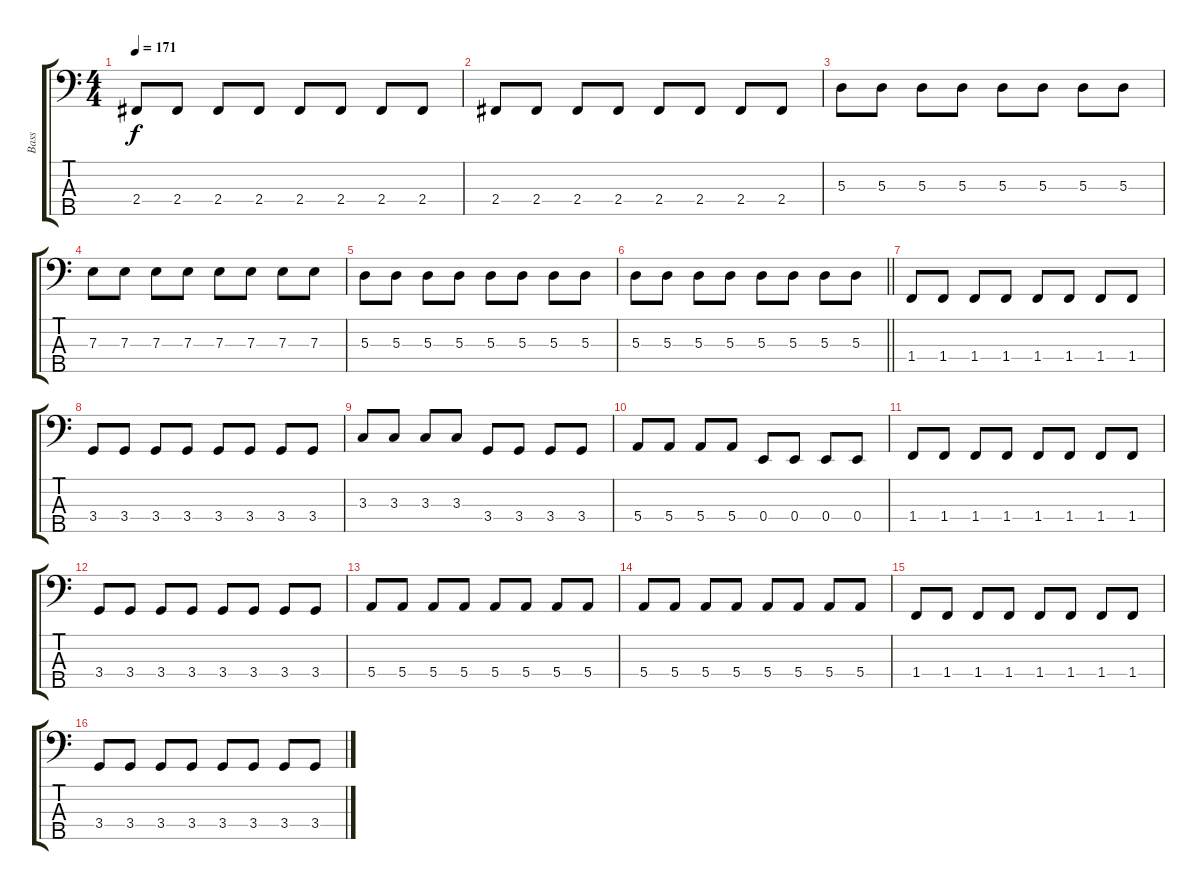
\track ("Bass" "Bass") {instrument electricbasspick}
\staff {score tabs}
\tuning (G2 D2 A1 E1 B0) {hide}
\ts (4 4)
\tempo 171
\clef f4
\ks c
2.4.8{dy f} 2.4.8 2.4.8 2.4.8 2.4.8 2.4.8 2.4.8 2.4.8 |
2.4.8 2.4.8 2.4.8 2.4.8 2.4.8 2.4.8 2.4.8 2.4.8 |
5.3.8 5.3.8 5.3.8 5.3.8 5.3.8 5.3.8 5.3.8 5.3.8 |
7.3.8 7.3.8 7.3.8 7.3.8 7.3.8 7.3.8 7.3.8 7.3.8 |
5.3.8 5.3.8 5.3.8 5.3.8 5.3.8 5.3.8 5.3.8 5.3.8 |
\barLineRight lightlight
5.3.8 5.3.8 5.3.8 5.3.8 5.3.8 5.3.8 5.3.8 5.3.8 |
1.4.8 1.4.8 1.4.8 1.4.8 1.4.8 1.4.8 1.4.8 1.4.8 |
3.4.8 3.4.8 3.4.8 3.4.8 3.4.8 3.4.8 3.4.8 3.4.8 |
3.3.8 3.3.8 3.3.8 3.3.8 3.4.8 3.4.8 3.4.8 3.4.8 |
5.4.8 5.4.8 5.4.8 5.4.8 0.4.8 0.4.8 0.4.8 0.4.8 |
1.4.8 1.4.8 1.4.8 1.4.8 1.4.8 1.4.8 1.4.8 1.4.8 |
3.4.8 3.4.8 3.4.8 3.4.8 3.4.8 3.4.8 3.4.8 3.4.8 |
5.4.8 5.4.8 5.4.8 5.4.8 5.4.8 5.4.8 5.4.8 5.4.8 |
5.4.8 5.4.8 5.4.8 5.4.8 5.4.8 5.4.8 5.4.8 5.4.8 |
1.4.8 1.4.8 1.4.8 1.4.8 1.4.8 1.4.8 1.4.8 1.4.8 |
3.4.8 3.4.8 3.4.8 3.4.8 3.4.8 3.4.8 3.4.8 3.4.8
